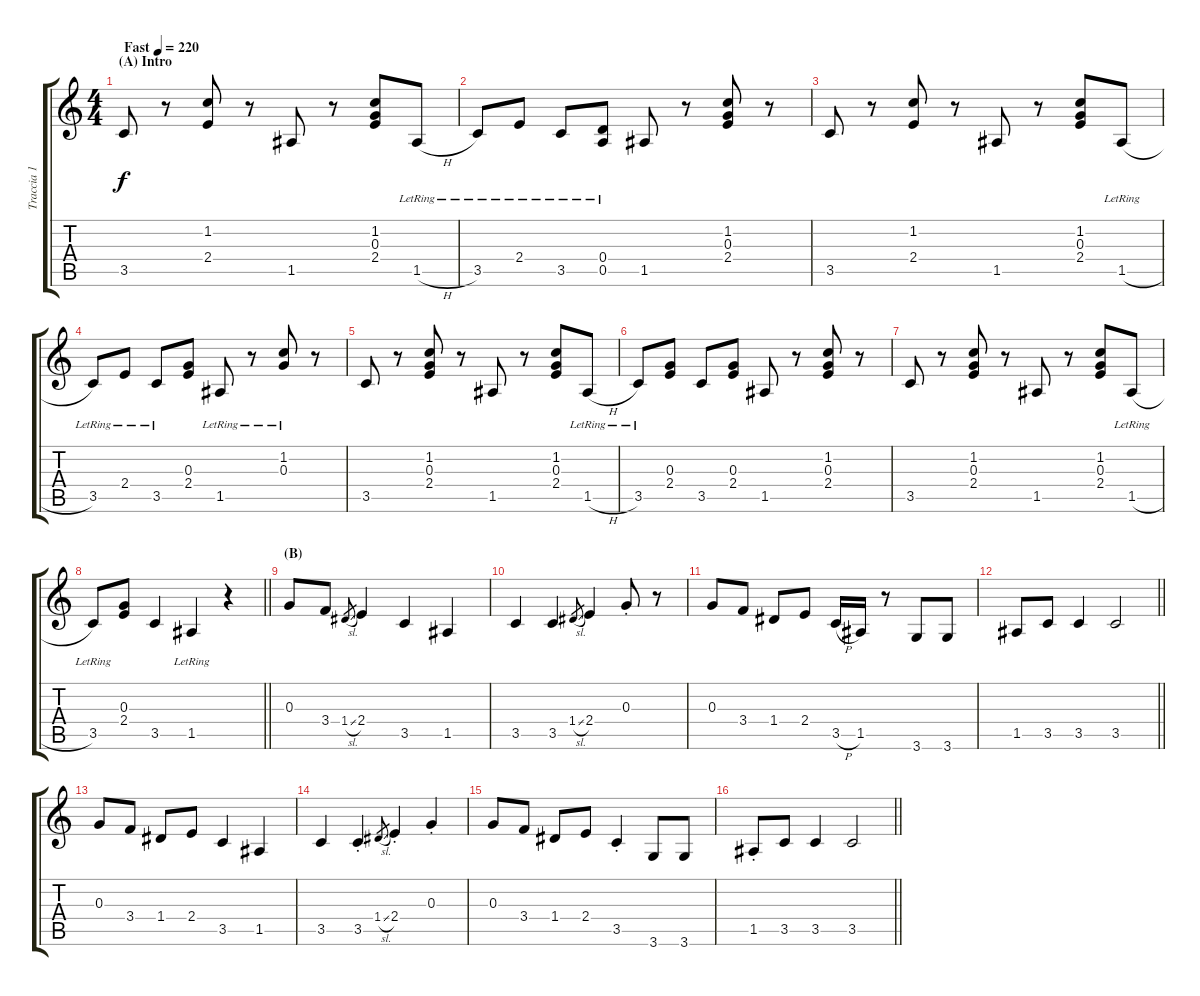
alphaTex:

\track ("Traccia 1" "Traccia 1") {instrument overdrivenguitar}
\staff {score tabs}
\tuning (E4 B3 G3 D3 A2 E2) {hide}
\ts (4 4)
\section ("" "(A) Intro")
\tempo (220 "Fast")
\clef g2
\ks c
3.5.8{dy f instrument overdrivenguitar} r.8 (1.2 2.4).8 r.8 1.5.8 r.8 (1.2 0.3 2.4).8 1.5{h lr}.8 |
3.5{lr}.8 2.4{lr}.8 3.5{lr}.8 (0.4{lr} 0.5{lr}).8 1.5.8 r.8 (1.2 0.3 2.4).8 r.8 |
3.5.8 r.8 (1.2 2.4).8 r.8 1.5.8 r.8 (1.2 0.3 2.4).8 1.5{h lr}.8 |
3.5{lr}.8 2.4{lr}.8 3.5{lr}.8 (0.3 2.4).8 1.5{lr}.8 r.8 (1.2{lr} 0.3{lr}).8 r.8 |
3.5.8 r.8 (1.2 0.3 2.4).8 r.8 1.5.8 r.8 (1.2 0.3 2.4).8 1.5{h lr}.8 |
3.5{lr}.8 (0.3 2.4).8 3.5.8 (0.3 2.4).8 1.5.8 r.8 (1.2 0.3 2.4).8 r.8 |
3.5.8 r.8 (1.2 0.3 2.4).8 r.8 1.5.8 r.8 (1.2 0.3 2.4).8 1.5{h lr}.8 |
\barLineRight lightlight
3.5{lr}.8 (0.3 2.4).8 3.5.4 1.5{lr}.4 r.4 |
\section ("" "(B)")
0.3.8 3.4.8 1.4{sl}.8{gr} 2.4.4 3.5.4 1.5.4 |
3.5.4 3.5.4 1.4{sl}.8{gr} 2.4.4 0.3{st}.8 r.8 |
0.3.8 3.4.8 1.4.8 2.4.8 3.5{h}.16 1.5.16 r.8 3.6.8 3.6.8 |
\barLineRight lightlight
1.5.8 3.5.8 3.5.4 3.5.2 |
0.3.8 3.4.8 1.4.8 2.4.8 3.5.4 1.5.4 |
3.5.4 3.5{st}.4 1.4{sl}.8{gr} 2.4{st}.4 0.3{st}.4 |
0.3.8 3.4.8 1.4.8 2.4.8 3.5{st}.4 3.6.8 3.6.8 |
\barLineRight lightlight
1.5{st}.8 3.5.8 3.5.4 3.5.2
